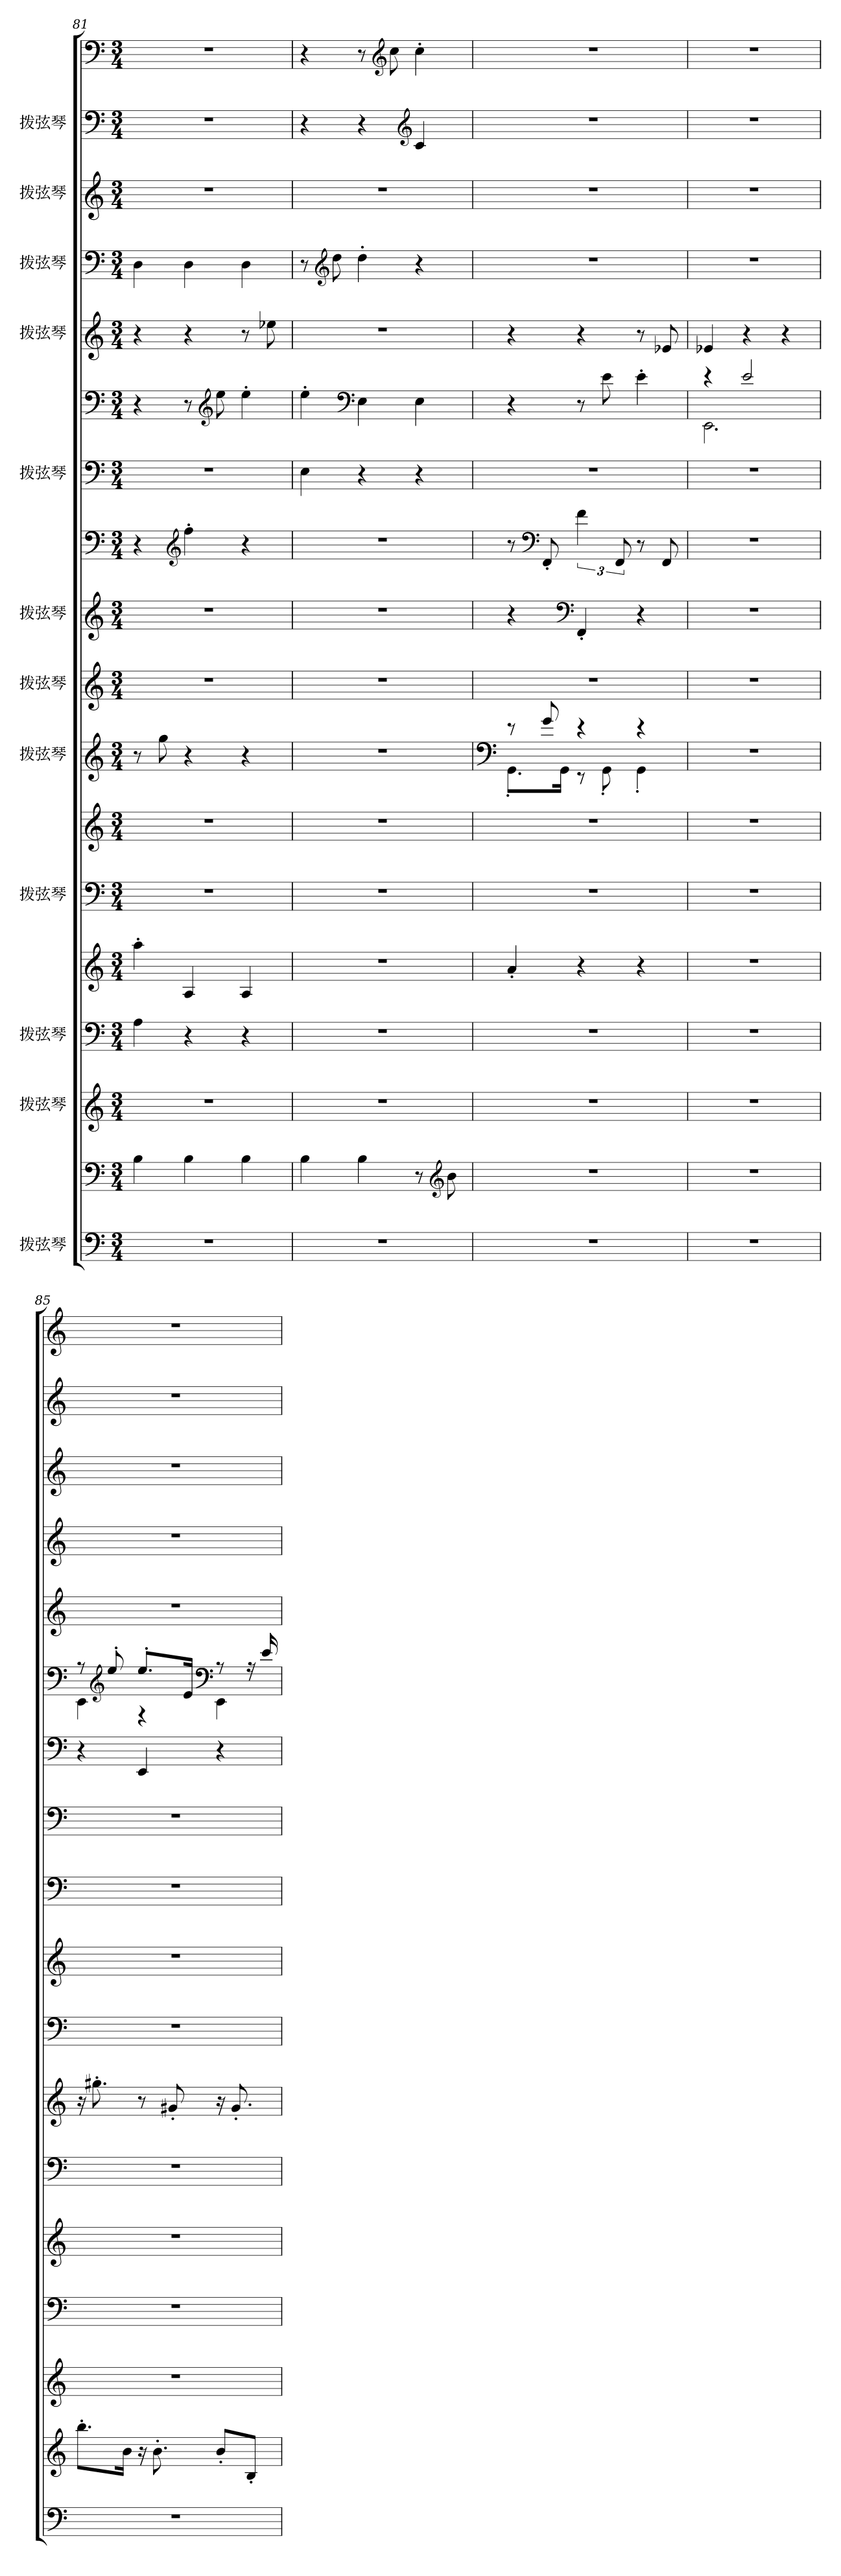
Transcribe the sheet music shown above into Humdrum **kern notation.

**kern	**kern	**kern	**kern	**kern	**kern	**kern	**kern	**kern	**kern	**kern	**kern	**kern	**kern	**kern	**kern	**kern	**kern
*part12	*part12	*part11	*part10	*part10	*part9	*part9	*part8	*part7	*part6	*part6	*part5	*part5	*part4	*part3	*part2	*part1	*part1
*staff18	*staff17	*staff16	*staff15	*staff14	*staff13	*staff12	*staff11	*staff10	*staff9	*staff8	*staff7	*staff6	*staff5	*staff4	*staff3	*staff2	*staff1
*I"拨弦琴	*	*I"拨弦琴	*I"拨弦琴	*	*I"拨弦琴	*	*I"拨弦琴	*I"拨弦琴	*I"拨弦琴	*	*I"拨弦琴	*	*I"拨弦琴	*I"拨弦琴	*I"拨弦琴	*I"拨弦琴	*
*clefF4	*clefF4	*clefG2	*clefF4	*clefG2	*clefF4	*clefG2	*clefG2	*clefG2	*clefG2	*clefF4	*clefF4	*clefF4	*clefG2	*clefF4	*clefG2	*clefF4	*clefF4
*k[]	*k[]	*k[]	*k[]	*k[]	*k[]	*k[]	*k[]	*k[]	*k[]	*k[]	*k[]	*k[]	*k[]	*k[]	*k[]	*k[]	*k[]
*M3/4	*M3/4	*M3/4	*M3/4	*M3/4	*M3/4	*M3/4	*M3/4	*M3/4	*M3/4	*M3/4	*M3/4	*M3/4	*M3/4	*M3/4	*M3/4	*M3/4	*M3/4
=81	=81	=81	=81	=81	=81	=81	=81	=81	=81	=81	=81	=81	=81	=81	=81	=81	=81
2.r	4B\	2.r	4A\	4aa'\	2.r	2.r	8r	2.r	2.r	4r	2.r	4r	4r	4D\	2.r	2.r	2.r
.	.	.	.	.	.	.	8gg\	.	.	.	.	.	.	.	.	.	.
*	*	*	*	*	*	*	*	*	*	*clefG2	*	*	*	*	*	*	*
.	4B\	.	4r	4A/	.	.	4r	.	.	4ff'\	.	8r	4r	4D\	.	.	.
*	*	*	*	*	*	*	*	*	*	*	*	*clefG2	*	*	*	*	*
.	.	.	.	.	.	.	.	.	.	.	.	8ee\	.	.	.	.	.
.	4B\	.	4r	4A/	.	.	4r	.	.	4r	.	4ee'\	8r	4D\	.	.	.
.	.	.	.	.	.	.	.	.	.	.	.	.	8ee-X\	.	.	.	.
=82	=82	=82	=82	=82	=82	=82	=82	=82	=82	=82	=82	=82	=82	=82	=82	=82	=82
2.r	4B\	2.r	2.r	2.r	2.r	2.r	2.r	2.r	2.r	2.r	4E\	4ee'\	2.r	8r	2.r	4r	4r
*	*	*	*	*	*	*	*	*	*	*	*	*	*	*clefG2	*	*	*
.	.	.	.	.	.	.	.	.	.	.	.	.	.	8dd\	.	.	.
*	*	*	*	*	*	*	*	*	*	*	*	*clefF4	*	*	*	*	*
.	4B\	.	.	.	.	.	.	.	.	.	4r	4E\	.	4dd'\	.	4r	8r
*	*	*	*	*	*	*	*	*	*	*	*	*	*	*	*	*	*clefG2
.	.	.	.	.	.	.	.	.	.	.	.	.	.	.	.	.	8cc\
*	*	*	*	*	*	*	*	*	*	*	*	*	*	*	*	*clefG2	*
.	8r	.	.	.	.	.	.	.	.	.	4r	4E\	.	4r	.	4c/	4cc'\
*	*clefG2	*	*	*	*	*	*	*	*	*	*	*	*	*	*	*	*
.	8b\	.	.	.	.	.	.	.	.	.	.	.	.	.	.	.	.
!!LO:PB:g=z
=83	=83	=83	=83	=83	=83	=83	=83	=83	=83	=83	=83	=83	=83	=83	=83	=83	=83
*	*	*	*	*	*	*	*clefF4	*	*	*	*	*	*	*	*	*	*
*	*	*	*	*	*	*	*^	*	*	*	*	*	*	*	*	*	*
2.r	2.r	2.r	2.r	4a'/	2.r	2.r	8r	8.GG'\L	2.r	4r	8r	2.r	4r	4r	2.r	2.r	2.r	2.r
*	*	*	*	*	*	*	*	*	*	*	*clefF4	*	*	*	*	*	*	*
.	.	.	.	.	.	.	8g/	.	.	.	8FF'/	.	.	.	.	.	.	.
.	.	.	.	.	.	.	.	16GG\Jk	.	.	.	.	.	.	.	.	.	.
*	*	*	*	*	*	*	*	*	*	*clefF4	*	*	*	*	*	*	*	*
.	.	.	.	4r	.	.	4r	8r	.	4FF'/	6f\	.	8r	4r	.	.	.	.
.	.	.	.	.	.	.	.	8GG'\	.	.	.	.	8e\	.	.	.	.	.
.	.	.	.	.	.	.	.	.	.	.	12FF/	.	.	.	.	.	.	.
.	.	.	.	4r	.	.	4r	4GG'\	.	4r	8r	.	4e'\	8r	.	.	.	.
.	.	.	.	.	.	.	.	.	.	.	8FF/	.	.	8e-X/	.	.	.	.
*	*	*	*	*	*	*	*v	*v	*	*	*	*	*	*	*	*	*	*
=84	=84	=84	=84	=84	=84	=84	=84	=84	=84	=84	=84	=84	=84	=84	=84	=84	=84
*	*	*	*	*	*	*	*	*	*	*	*	*^	*	*	*	*	*
2.r	2.r	2.r	2.r	2.r	2.r	2.r	2.r	2.r	2.r	2.r	2.r	4r	2.EE\	4e-X/	2.r	2.r	2.r	2.r
.	.	.	.	.	.	.	.	.	.	.	.	2e/	.	4r	.	.	.	.
.	.	.	.	.	.	.	.	.	.	.	.	.	.	4r	.	.	.	.
=85	=85	=85	=85	=85	=85	=85	=85	=85	=85	=85	=85	=85	=85	=85	=85	=85	=85	=85
2.r	8.bb'\L	2.r	2.r	2.r	2.r	16r	2.r	2.r	2.r	2.r	4r	8r	4EE\	2.r	2.r	2.r	2.r	2.r
.	.	.	.	.	.	8.gg#X'\	.	.	.	.	.	.	.	.	.	.	.	.
*	*	*	*	*	*	*	*	*	*	*	*	*clefG2	*	*	*	*	*	*
.	.	.	.	.	.	.	.	.	.	.	.	8ee'/	.	.	.	.	.	.
.	16b\Jk	.	.	.	.	.	.	.	.	.	.	.	.	.	.	.	.	.
.	16r	.	.	.	.	8r	.	.	.	.	4EE/	8.ee'/L	4r	.	.	.	.	.
.	8.b'\	.	.	.	.	.	.	.	.	.	.	.	.	.	.	.	.	.
.	.	.	.	.	.	8g#X'/	.	.	.	.	.	.	.	.	.	.	.	.
.	.	.	.	.	.	.	.	.	.	.	.	16e/Jk	.	.	.	.	.	.
*	*	*	*	*	*	*	*	*	*	*	*	*clefF4	*	*	*	*	*	*
.	8b'/L	.	.	.	.	16r	.	.	.	.	4r	8r	4EE\	.	.	.	.	.
.	.	.	.	.	.	8.g#'/	.	.	.	.	.	.	.	.	.	.	.	.
.	8B'/J	.	.	.	.	.	.	.	.	.	.	16r	.	.	.	.	.	.
.	.	.	.	.	.	.	.	.	.	.	.	16e/	.	.	.	.	.	.
*	*	*	*	*	*	*	*	*	*	*	*	*v	*v	*	*	*	*	*
=	=	=	=	=	=	=	=	=	=	=	=	=	=	=	=	=	=
*-	*-	*-	*-	*-	*-	*-	*-	*-	*-	*-	*-	*-	*-	*-	*-	*-	*-
